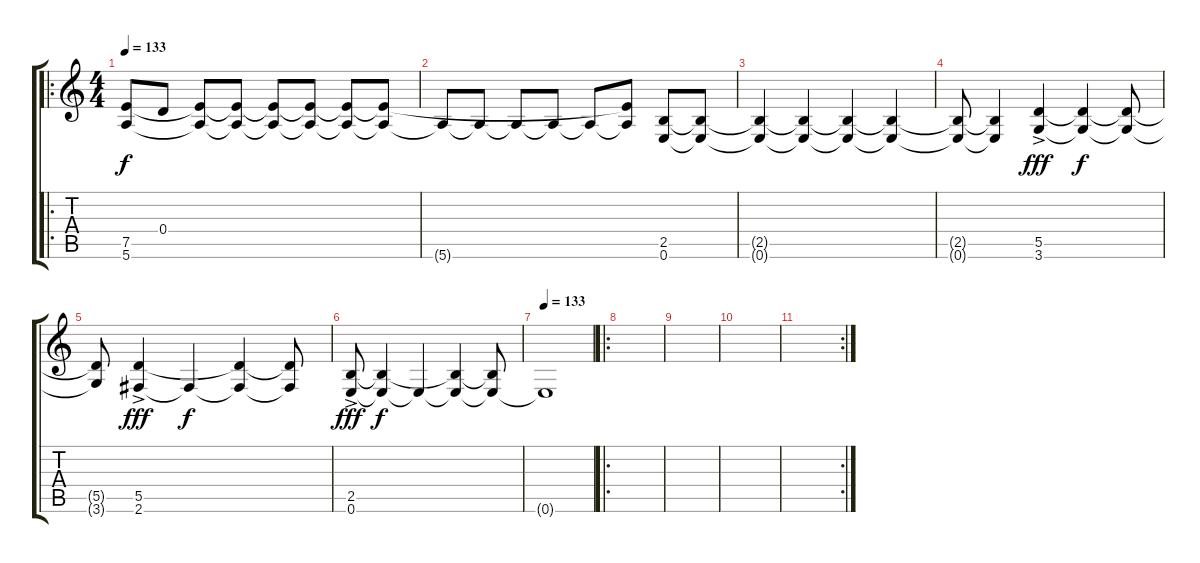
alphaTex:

\track "" {instrument contrabass}
\staff {score tabs}
\tuning (E4 B3 G3 D3 A2 E2) {hide}
\ro
\ts (4 4)
\tempo 133
\tempo 113
\tempo 133
\clef g2
\ks c
(7.5 5.6).8{dy f instrument contrabass} 0.4.8 (7.5{t} 5.6{t}).8 (7.5{t} 5.6{t}).8 (7.5{t} 5.6{t}).8 (7.5{t} 5.6{t}).8 (7.5{t} 5.6{t}).8 (7.5{t} 5.6{t}).8 |
5.6{t}.8 5.6{t}.8 5.6{t}.8 5.6{t}.8 5.6{t}.8 (7.5{t} 5.6{t}).8 (2.5 0.6).8 (2.5{t} 0.6{t}).8 |
(2.5{t} 0.6{t}).4 (2.5{t} 0.6{t}).4 (2.5{t} 0.6{t}).4 (2.5{t} 0.6{t}).4 |
(2.5{t} 0.6{t}).8 (2.5{t} 0.6{t}).4 (5.5 3.6{ac}).4{dy fff} (5.5{t} 3.6{t}).4{dy f} (5.5{t} 3.6{t}).8 |
(5.5{t} 3.6{t}).8 (5.5 2.6{ac}).4{dy fff} 2.6{t}.4{dy f} (5.5{t} 2.6{t}).4 (5.5{t} 2.6{t}).8 |
(2.5 0.6{ac}).8{dy fff} (2.5{t} 0.6{t}).4{dy f} 0.6{t}.4 (2.5{t} 0.6{t}).4 (2.5{t} 0.6{t}).8 |
\tempo 133
0.6{t}.1 |
\ro
|
|
|
\rc 2
